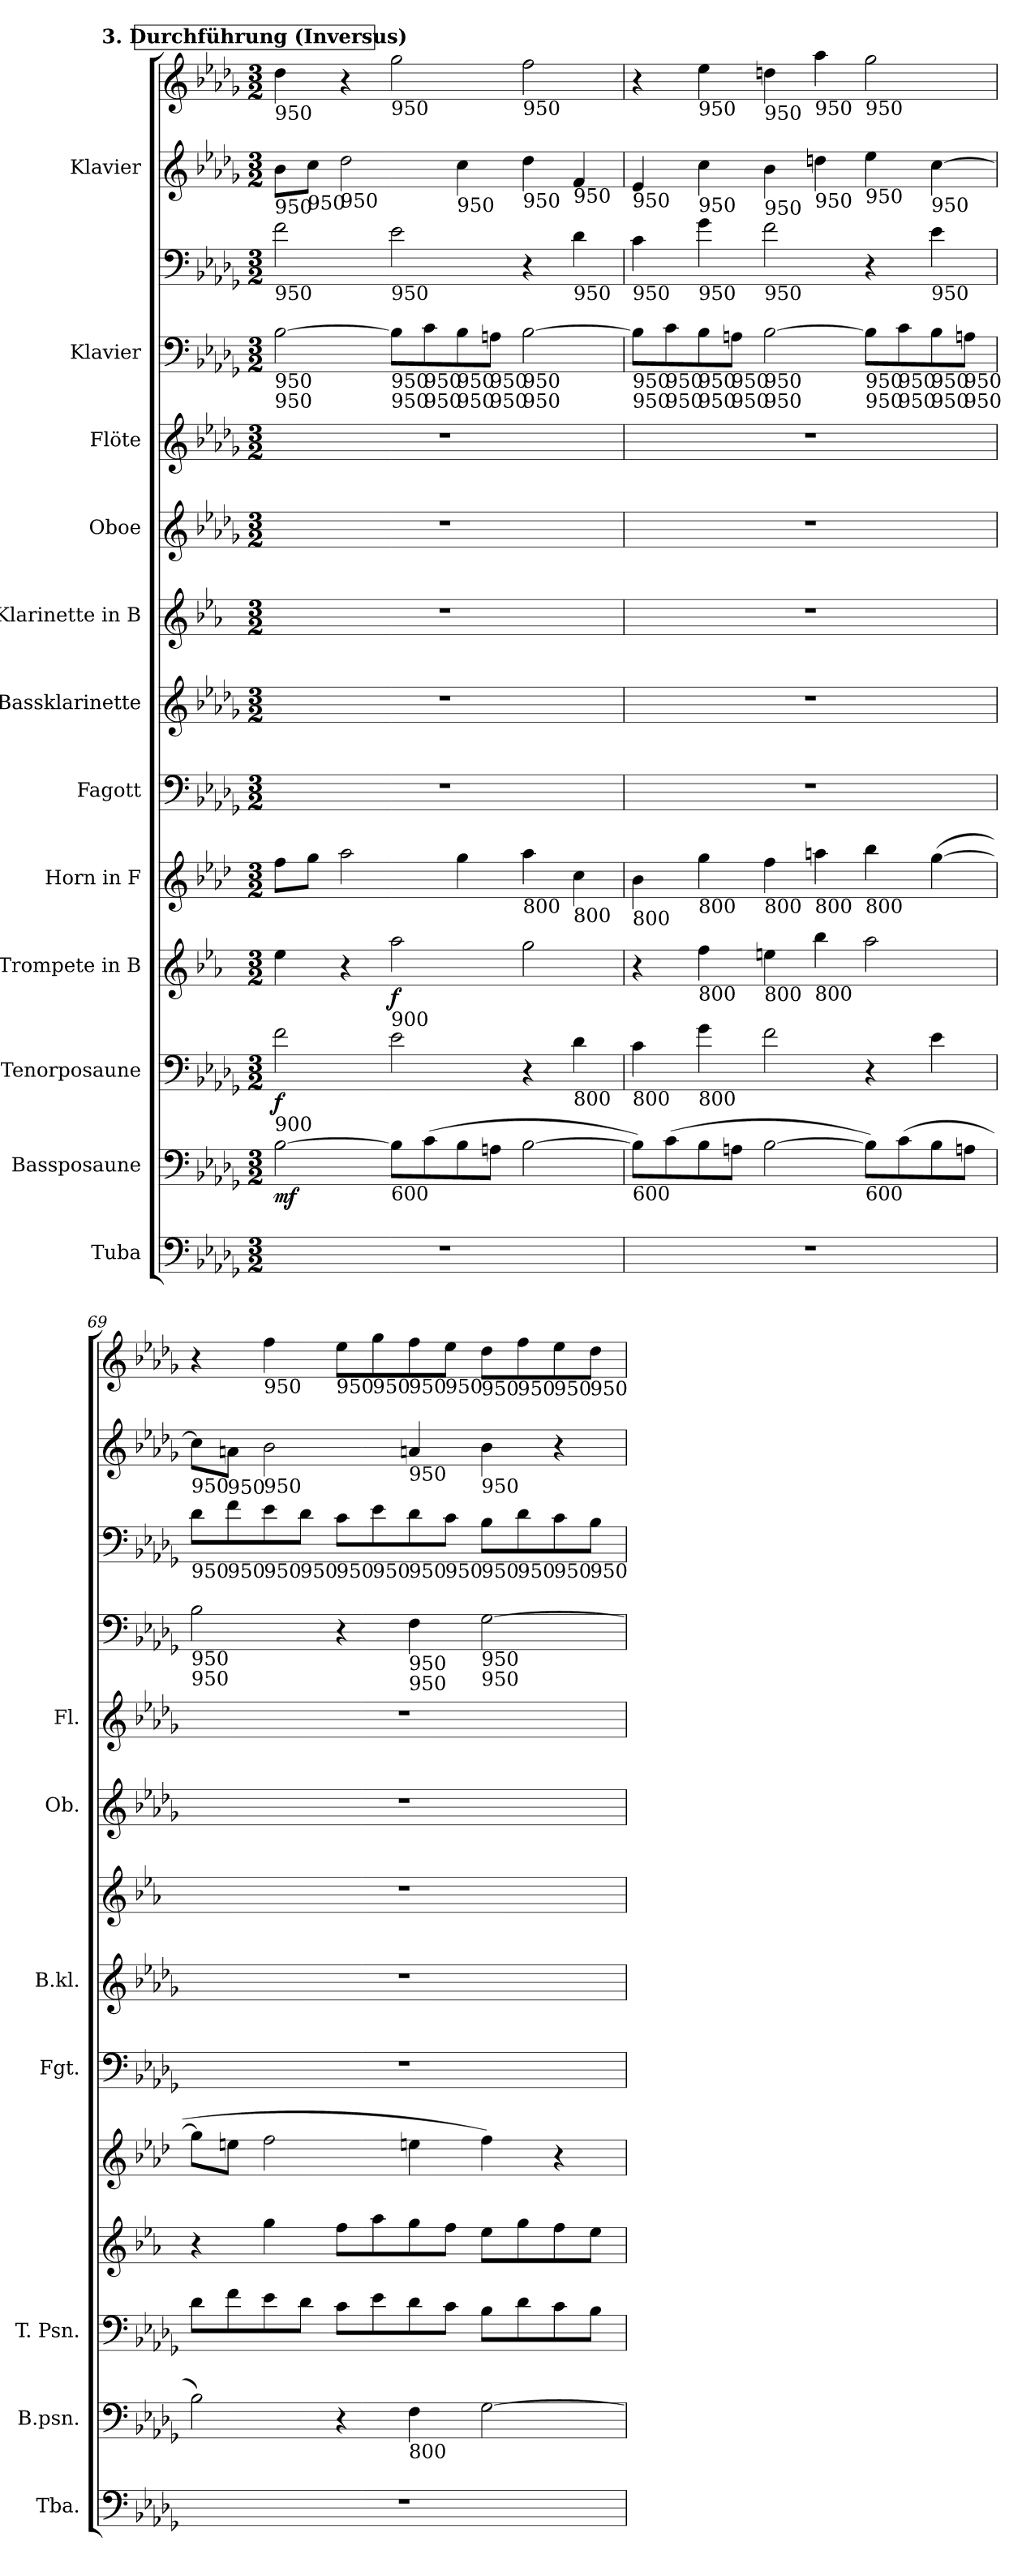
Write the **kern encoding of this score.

**kern	**kern	**dynam	**kern	**dynam	**kern	**dynam	**kern	**kern	**kern	**kern	**kern	**kern	**kern	**kern	**kern	**kern
*part12	*part11	*part11	*part10	*part10	*part9	*part9	*part8	*part7	*part6	*part5	*part4	*part3	*part2	*part2	*part1	*part1
*staff14	*staff13	*staff13	*staff12	*staff12	*staff11	*staff11	*staff10	*staff9	*staff8	*staff7	*staff6	*staff5	*staff4	*staff3	*staff2	*staff1
*I"Tuba	*I"Bassposaune	*	*I"Tenorposaune	*	*I"Trompete in B	*	*I"Horn in F	*I"Fagott	*I"Bassklarinette	*I"Klarinette in B	*I"Oboe	*I"Flöte	*I"Klavier	*	*I"Klavier	*
*I'Tba.	*I'B.psn.	*	*I'T. Psn.	*	*	*	*	*I'Fgt.	*I'B.kl.	*	*I'Ob.	*I'Fl.	*	*	*	*
!!LO:PB:g=z
*clefF4	*clefF4	*	*clefF4	*	*clefG2	*	*clefG2	*clefF4	*clefG2	*clefG2	*clefG2	*clefG2	*clefF4	*clefF4	*clefG2	*clefG2
*	*	*	*	*	*ITrd1c2	*	*ITrd4c7	*	*ITrd8c14	*ITrd1c2	*	*	*	*	*	*
*k[b-e-a-d-g-]	*k[b-e-a-d-g-]	*	*k[b-e-a-d-g-]	*	*k[b-e-a-d-g-]	*	*k[b-e-a-d-g-]	*k[b-e-a-d-g-]	*k[b-e-a-d-g-]	*k[b-e-a-d-g-]	*k[b-e-a-d-g-]	*k[b-e-a-d-g-]	*k[b-e-a-d-g-]	*k[b-e-a-d-g-]	*k[b-e-a-d-g-]	*k[b-e-a-d-g-]
*M3/2	*M3/2	*	*M3/2	*	*M3/2	*	*M3/2	*M3/2	*M3/2	*M3/2	*M3/2	*M3/2	*M3/2	*M3/2	*M3/2	*M3/2
!!LO:REH:place=s1:a:B:fs=14:t=3. Durchführung (Inversus)
=67	=67	=67	=67	=67	=67	=67	=67	=67	=67	=67	=67	=67	=67	=67	=67	=67
!	!	!	!	!	!	!	!	!	!	!	!	!	!	!	!	!LO:TX:b:t=950
!	!	!	!	!	!	!	!	!	!	!	!	!	!	!	!LO:TX:b:t=950	!
!	!	!	!	!	!	!	!	!	!	!	!	!	!	!LO:TX:b:t=950	!	!
!	!	!	!	!	!	!	!	!	!	!	!	!	!LO:TX:b:t=950	!	!	!
!	!	!	!	!	!	!	!	!	!	!	!	!	!LO:TX:b:t=950	!	!	!
!	!	!	!LO:TX:b:t=900	!	!	!	!	!	!	!	!	!	!	!	!	!
!	!	!LO:DY:b	!	!LO:DY:b	!	!	!	!	!	!	!	!	!	!	!	!
1.r	[2B-\	mf	2f\	f	4dd-\	.	8b-\L	1.r	1.r	1.r	1.r	1.r	[2B-\	2f\	8b-\L	4dd-\
!	!	!	!	!	!	!	!	!	!	!	!	!	!	!	!LO:TX:b:t=950	!
.	.	.	.	.	.	.	8cc\J	.	.	.	.	.	.	.	8cc\J	.
!	!	!	!	!	!	!	!	!	!	!	!	!	!	!	!LO:TX:b:t=950	!
.	.	.	.	.	4r	.	2dd-\	.	.	.	.	.	.	.	2dd-\	4r
!	!	!	!	!	!	!	!	!	!	!	!	!	!	!	!	!LO:TX:b:t=950
!	!	!	!	!	!	!	!	!	!	!	!	!	!	!LO:TX:b:t=950	!	!
!	!	!	!	!	!	!	!	!	!	!	!	!	!LO:TX:b:t=950	!	!	!
!	!	!	!	!	!	!	!	!	!	!	!	!	!LO:TX:b:t=950	!	!	!
!	!	!	!	!	!LO:TX:b:t=900	!	!	!	!	!	!	!	!	!	!	!
!	!LO:TX:b:t=600	!	!	!	!	!	!	!	!	!	!	!	!	!	!	!
!	!	!	!	!	!	!LO:DY:b	!	!	!	!	!	!	!	!	!	!
.	8B-\L]	.	2e-\	.	2gg-\	f	.	.	.	.	.	.	8B-\L]	2e-\	.	2gg-\
!	!	!	!	!	!	!	!	!	!	!	!	!	!LO:TX:b:t=950	!	!	!
!	!	!	!	!	!	!	!	!	!	!	!	!	!LO:TX:b:t=950	!	!	!
.	(>8c\	.	.	.	.	.	.	.	.	.	.	.	8c\	.	.	.
!	!	!	!	!	!	!	!	!	!	!	!	!	!	!	!LO:TX:b:t=950	!
!	!	!	!	!	!	!	!	!	!	!	!	!	!LO:TX:b:t=950	!	!	!
!	!	!	!	!	!	!	!	!	!	!	!	!	!LO:TX:b:t=950	!	!	!
.	8B-\	.	.	.	.	.	4cc\	.	.	.	.	.	8B-\	.	4cc\	.
!	!	!	!	!	!	!	!	!	!	!	!	!	!LO:TX:b:t=950	!	!	!
!	!	!	!	!	!	!	!	!	!	!	!	!	!LO:TX:b:t=950	!	!	!
.	8An\J	.	.	.	.	.	.	.	.	.	.	.	8An\J	.	.	.
!	!	!	!	!	!	!	!	!	!	!	!	!	!	!	!	!LO:TX:b:t=950
!	!	!	!	!	!	!	!	!	!	!	!	!	!	!	!LO:TX:b:t=950	!
!	!	!	!	!	!	!	!	!	!	!	!	!	!LO:TX:b:t=950	!	!	!
!	!	!	!	!	!	!	!	!	!	!	!	!	!LO:TX:b:t=950	!	!	!
!	!	!	!	!	!	!	!LO:TX:b:t=800	!	!	!	!	!	!	!	!	!
.	[2B-\	.	4r	.	2ff\	.	4dd-\	.	.	.	.	.	[2B-\	4r	4dd-\	2ff\
!	!	!	!	!	!	!	!	!	!	!	!	!	!	!	!LO:TX:b:t=950	!
!	!	!	!	!	!	!	!	!	!	!	!	!	!	!LO:TX:b:t=950	!	!
!	!	!	!	!	!	!	!LO:TX:b:t=800	!	!	!	!	!	!	!	!	!
!	!	!	!LO:TX:b:t=800	!	!	!	!	!	!	!	!	!	!	!	!	!
.	.	.	4d-\	.	.	.	4f\	.	.	.	.	.	.	4d-\	4f/	.
=68	=68	=68	=68	=68	=68	=68	=68	=68	=68	=68	=68	=68	=68	=68	=68	=68
!	!	!	!	!	!	!	!	!	!	!	!	!	!	!	!LO:TX:b:t=950	!
!	!	!	!	!	!	!	!	!	!	!	!	!	!	!LO:TX:b:t=950	!	!
!	!	!	!	!	!	!	!	!	!	!	!	!	!LO:TX:b:t=950	!	!	!
!	!	!	!	!	!	!	!	!	!	!	!	!	!LO:TX:b:t=950	!	!	!
!	!	!	!	!	!	!	!LO:TX:b:t=800	!	!	!	!	!	!	!	!	!
!	!	!	!LO:TX:b:t=800	!	!	!	!	!	!	!	!	!	!	!	!	!
!	!LO:TX:b:t=600	!	!	!	!	!	!	!	!	!	!	!	!	!	!	!
1.r	8B-\L])	.	4c\	.	4r	.	4e-\	1.r	1.r	1.r	1.r	1.r	8B-\L]	4c\	4e-/	4r
!	!	!	!	!	!	!	!	!	!	!	!	!	!LO:TX:b:t=950	!	!	!
!	!	!	!	!	!	!	!	!	!	!	!	!	!LO:TX:b:t=950	!	!	!
.	(>8c\	.	.	.	.	.	.	.	.	.	.	.	8c\	.	.	.
!	!	!	!	!	!	!	!	!	!	!	!	!	!	!	!	!LO:TX:b:t=950
!	!	!	!	!	!	!	!	!	!	!	!	!	!	!	!LO:TX:b:t=950	!
!	!	!	!	!	!	!	!	!	!	!	!	!	!	!LO:TX:b:t=950	!	!
!	!	!	!	!	!	!	!	!	!	!	!	!	!LO:TX:b:t=950	!	!	!
!	!	!	!	!	!	!	!	!	!	!	!	!	!LO:TX:b:t=950	!	!	!
!	!	!	!	!	!	!	!LO:TX:b:t=800	!	!	!	!	!	!	!	!	!
!	!	!	!	!	!LO:TX:b:t=800	!	!	!	!	!	!	!	!	!	!	!
!	!	!	!LO:TX:b:t=800	!	!	!	!	!	!	!	!	!	!	!	!	!
.	8B-\	.	4g-\	.	4ee-\	.	4cc\	.	.	.	.	.	8B-\	4g-\	4cc\	4ee-\
!	!	!	!	!	!	!	!	!	!	!	!	!	!LO:TX:b:t=950	!	!	!
!	!	!	!	!	!	!	!	!	!	!	!	!	!LO:TX:b:t=950	!	!	!
.	8An\J	.	.	.	.	.	.	.	.	.	.	.	8An\J	.	.	.
!	!	!	!	!	!	!	!	!	!	!	!	!	!	!	!	!LO:TX:b:t=950
!	!	!	!	!	!	!	!	!	!	!	!	!	!	!	!LO:TX:b:t=950	!
!	!	!	!	!	!	!	!	!	!	!	!	!	!	!LO:TX:b:t=950	!	!
!	!	!	!	!	!	!	!	!	!	!	!	!	!LO:TX:b:t=950	!	!	!
!	!	!	!	!	!	!	!	!	!	!	!	!	!LO:TX:b:t=950	!	!	!
!	!	!	!	!	!	!	!LO:TX:b:t=800	!	!	!	!	!	!	!	!	!
!	!	!	!	!	!LO:TX:b:t=800	!	!	!	!	!	!	!	!	!	!	!
.	[2B-\	.	2f\	.	4ddn\	.	4b-\	.	.	.	.	.	[2B-\	2f\	4b-\	4ddn\
!	!	!	!	!	!	!	!	!	!	!	!	!	!	!	!	!LO:TX:b:t=950
!	!	!	!	!	!	!	!	!	!	!	!	!	!	!	!LO:TX:b:t=950	!
!	!	!	!	!	!	!	!LO:TX:b:t=800	!	!	!	!	!	!	!	!	!
!	!	!	!	!	!LO:TX:b:t=800	!	!	!	!	!	!	!	!	!	!	!
.	.	.	.	.	4aa-\	.	4ddn\	.	.	.	.	.	.	.	4ddn\	4aa-\
!	!	!	!	!	!	!	!	!	!	!	!	!	!	!	!	!LO:TX:b:t=950
!	!	!	!	!	!	!	!	!	!	!	!	!	!	!	!LO:TX:b:t=950	!
!	!	!	!	!	!	!	!	!	!	!	!	!	!LO:TX:b:t=950	!	!	!
!	!	!	!	!	!	!	!	!	!	!	!	!	!LO:TX:b:t=950	!	!	!
!	!	!	!	!	!	!	!LO:TX:b:t=800	!	!	!	!	!	!	!	!	!
!	!LO:TX:b:t=600	!	!	!	!	!	!	!	!	!	!	!	!	!	!	!
.	8B-\L])	.	4r	.	2gg-\	.	4ee-\	.	.	.	.	.	8B-\L]	4r	4ee-\	2gg-\
!	!	!	!	!	!	!	!	!	!	!	!	!	!LO:TX:b:t=950	!	!	!
!	!	!	!	!	!	!	!	!	!	!	!	!	!LO:TX:b:t=950	!	!	!
.	(>8c\	.	.	.	.	.	.	.	.	.	.	.	8c\	.	.	.
!	!	!	!	!	!	!	!	!	!	!	!	!	!	!	!LO:TX:b:t=950	!
!	!	!	!	!	!	!	!	!	!	!	!	!	!	!LO:TX:b:t=950	!	!
!	!	!	!	!	!	!	!	!	!	!	!	!	!LO:TX:b:t=950	!	!	!
!	!	!	!	!	!	!	!	!	!	!	!	!	!LO:TX:b:t=950	!	!	!
.	8B-\	.	4e-\	.	.	.	(>[4cc\	.	.	.	.	.	8B-\	4e-\	[4cc\	.
!	!	!	!	!	!	!	!	!	!	!	!	!	!LO:TX:b:t=950	!	!	!
!	!	!	!	!	!	!	!	!	!	!	!	!	!LO:TX:b:t=950	!	!	!
.	8An\J	.	.	.	.	.	.	.	.	.	.	.	8An\J	.	.	.
=69	=69	=69	=69	=69	=69	=69	=69	=69	=69	=69	=69	=69	=69	=69	=69	=69
!	!	!	!	!	!	!	!	!	!	!	!	!	!	!	!LO:TX:b:t=950	!
!	!	!	!	!	!	!	!	!	!	!	!	!	!	!LO:TX:b:t=950	!	!
!	!	!	!	!	!	!	!	!	!	!	!	!	!LO:TX:b:t=950	!	!	!
!	!	!	!	!	!	!	!	!	!	!	!	!	!LO:TX:b:t=950	!	!	!
1.r	2B-\)	.	8d-\L	.	4r	.	8cc\L]	1.r	1.r	1.r	1.r	1.r	2B-\	8d-\L	8cc\L]	4r
!	!	!	!	!	!	!	!	!	!	!	!	!	!	!	!LO:TX:b:t=950	!
!	!	!	!	!	!	!	!	!	!	!	!	!	!	!LO:TX:b:t=950	!	!
.	.	.	8f\	.	.	.	8an\J	.	.	.	.	.	.	8f\	8an\J	.
!	!	!	!	!	!	!	!	!	!	!	!	!	!	!	!	!LO:TX:b:t=950
!	!	!	!	!	!	!	!	!	!	!	!	!	!	!	!LO:TX:b:t=950	!
!	!	!	!	!	!	!	!	!	!	!	!	!	!	!LO:TX:b:t=950	!	!
.	.	.	8e-\	.	4ff\	.	2b-\	.	.	.	.	.	.	8e-\	2b-\	4ff\
!	!	!	!	!	!	!	!	!	!	!	!	!	!	!LO:TX:b:t=950	!	!
.	.	.	8d-\J	.	.	.	.	.	.	.	.	.	.	8d-\J	.	.
!	!	!	!	!	!	!	!	!	!	!	!	!	!	!	!	!LO:TX:b:t=950
!	!	!	!	!	!	!	!	!	!	!	!	!	!	!LO:TX:b:t=950	!	!
.	4r	.	8c\L	.	8ee-\L	.	.	.	.	.	.	.	4r	8c\L	.	8ee-\L
!	!	!	!	!	!	!	!	!	!	!	!	!	!	!	!	!LO:TX:b:t=950
!	!	!	!	!	!	!	!	!	!	!	!	!	!	!LO:TX:b:t=950	!	!
.	.	.	8e-\	.	8gg-\	.	.	.	.	.	.	.	.	8e-\	.	8gg-\
!	!	!	!	!	!	!	!	!	!	!	!	!	!	!	!	!LO:TX:b:t=950
!	!	!	!	!	!	!	!	!	!	!	!	!	!	!	!LO:TX:b:t=950	!
!	!	!	!	!	!	!	!	!	!	!	!	!	!	!LO:TX:b:t=950	!	!
!	!	!	!	!	!	!	!	!	!	!	!	!	!LO:TX:b:t=950	!	!	!
!	!	!	!	!	!	!	!	!	!	!	!	!	!LO:TX:b:t=950	!	!	!
!	!LO:TX:b:t=800	!	!	!	!	!	!	!	!	!	!	!	!	!	!	!
.	4F\	.	8d-\	.	8ff\	.	4an\	.	.	.	.	.	4F\	8d-\	4an/	8ff\
!	!	!	!	!	!	!	!	!	!	!	!	!	!	!	!	!LO:TX:b:t=950
!	!	!	!	!	!	!	!	!	!	!	!	!	!	!LO:TX:b:t=950	!	!
.	.	.	8c\J	.	8ee-\J	.	.	.	.	.	.	.	.	8c\J	.	8ee-\J
!	!	!	!	!	!	!	!	!	!	!	!	!	!	!	!	!LO:TX:b:t=950
!	!	!	!	!	!	!	!	!	!	!	!	!	!	!	!LO:TX:b:t=950	!
!	!	!	!	!	!	!	!	!	!	!	!	!	!	!LO:TX:b:t=950	!	!
!	!	!	!	!	!	!	!	!	!	!	!	!	!LO:TX:b:t=950	!	!	!
!	!	!	!	!	!	!	!	!	!	!	!	!	!LO:TX:b:t=950	!	!	!
.	[2G-\	.	8B-\L	.	8dd-\L	.	4b-\)	.	.	.	.	.	[2G-\	8B-\L	4b-\	8dd-\L
!	!	!	!	!	!	!	!	!	!	!	!	!	!	!	!	!LO:TX:b:t=950
!	!	!	!	!	!	!	!	!	!	!	!	!	!	!LO:TX:b:t=950	!	!
.	.	.	8d-\	.	8ff\	.	.	.	.	.	.	.	.	8d-\	.	8ff\
!	!	!	!	!	!	!	!	!	!	!	!	!	!	!	!	!LO:TX:b:t=950
!	!	!	!	!	!	!	!	!	!	!	!	!	!	!LO:TX:b:t=950	!	!
.	.	.	8c\	.	8ee-\	.	4r	.	.	.	.	.	.	8c\	4r	8ee-\
!	!	!	!	!	!	!	!	!	!	!	!	!	!	!	!	!LO:TX:b:t=950
!	!	!	!	!	!	!	!	!	!	!	!	!	!	!LO:TX:b:t=950	!	!
.	.	.	8B-\J	.	8dd-\J	.	.	.	.	.	.	.	.	8B-\J	.	8dd-\J
=	=	=	=	=	=	=	=	=	=	=	=	=	=	=	=	=
*-	*-	*-	*-	*-	*-	*-	*-	*-	*-	*-	*-	*-	*-	*-	*-	*-
